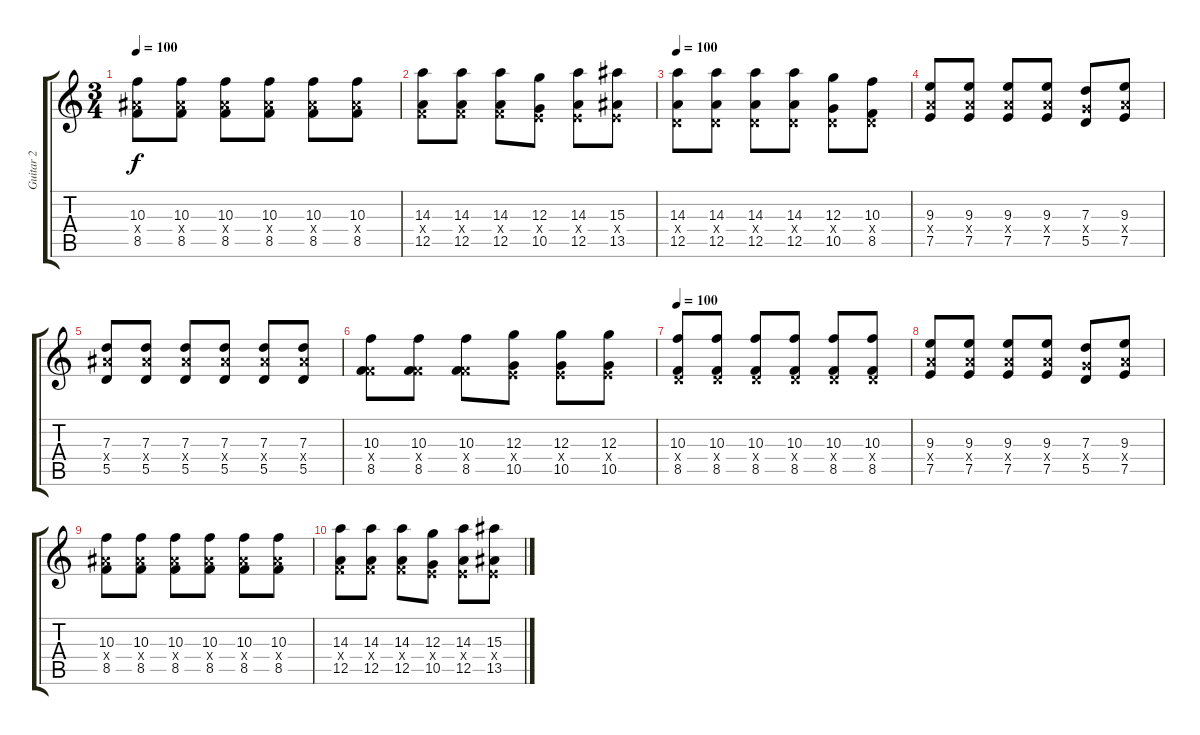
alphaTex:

\track ("Guitar 2" "Guitar 2") {instrument overdrivenguitar}
\staff {score tabs}
\tuning (E4 B3 G3 D3 A2 D2) {hide}
\ts (3 4)
\tempo 100
\clef g2
\ks c
(10.3 8.4{x} 8.5).8{dy f} (10.3 8.4{x} 8.5).8 (10.3 8.4{x} 8.5).8 (10.3 8.4{x} 8.5).8 (10.3 8.4{x} 8.5).8 (10.3 8.4{x} 8.5).8 |
(14.3 3.4{x} 12.5).8 (14.3 3.4{x} 12.5).8 (14.3 3.4{x} 12.5).8 (12.3 2.4{x} 10.5).8 (14.3 2.4{x} 12.5).8 (15.3 2.4{x} 13.5).8 |
\tempo 100
(14.3 0.4{x} 12.5).8 (14.3 0.4{x} 12.5).8 (14.3 0.4{x} 12.5).8 (14.3 0.4{x} 12.5).8 (12.3 0.4{x} 10.5).8 (10.3 0.4{x} 8.5).8 |
(9.3 7.4{x} 7.5).8 (9.3 7.4{x} 7.5).8 (9.3 7.4{x} 7.5).8 (9.3 7.4{x} 7.5).8 (7.3 5.4{x} 5.5).8 (9.3 7.4{x} 7.5).8 |
(7.3 8.4{x} 5.5).8 (7.3 8.4{x} 5.5).8 (7.3 8.4{x} 5.5).8 (7.3 8.4{x} 5.5).8 (7.3 8.4{x} 5.5).8 (7.3 8.4{x} 5.5).8 |
(10.3 3.4{x} 8.5).8 (10.3 3.4{x} 8.5).8 (10.3 3.4{x} 8.5).8 (12.3 2.4{x} 10.5).8 (12.3 2.4{x} 10.5).8 (12.3 2.4{x} 10.5).8 |
\tempo 100
(10.3 0.4{x} 8.5).8 (10.3 0.4{x} 8.5).8 (10.3 0.4{x} 8.5).8 (10.3 0.4{x} 8.5).8 (10.3 0.4{x} 8.5).8 (10.3 0.4{x} 8.5).8 |
(9.3 7.4{x} 7.5).8 (9.3 7.4{x} 7.5).8 (9.3 7.4{x} 7.5).8 (9.3 7.4{x} 7.5).8 (7.3 5.4{x} 5.5).8 (9.3 7.4{x} 7.5).8 |
(10.3 8.4{x} 8.5).8 (10.3 8.4{x} 8.5).8 (10.3 8.4{x} 8.5).8 (10.3 8.4{x} 8.5).8 (10.3 8.4{x} 8.5).8 (10.3 8.4{x} 8.5).8 |
(14.3 3.4{x} 12.5).8 (14.3 3.4{x} 12.5).8 (14.3 3.4{x} 12.5).8 (12.3 2.4{x} 10.5).8 (14.3 2.4{x} 12.5).8 (15.3 2.4{x} 13.5).8
